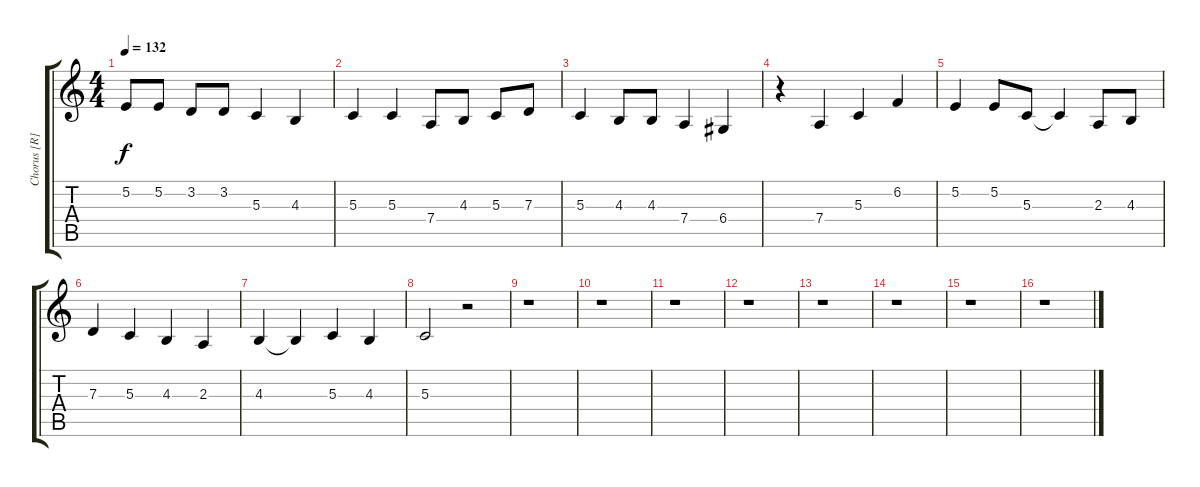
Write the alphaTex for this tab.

\track ("Chorus [R]" "Chorus [R]") {instrument viola}
\staff {score tabs}
\tuning (E4 B3 G3 D3 A2 E2) {hide}
\ts (4 4)
\tempo 132
\clef g2
\ks c
5.2.8{dy f} 5.2.8 3.2.8 3.2.8 5.3.4 4.3.4 |
5.3.4 5.3.4 7.4.8 4.3.8 5.3.8 7.3.8 |
5.3.4 4.3.8 4.3.8 7.4.4 6.4.4 |
r.4 7.4.4 5.3.4 6.2.4 |
5.2.4 5.2.8 5.3.8 5.3{t}.4 2.3.8 4.3.8 |
7.3.4 5.3.4 4.3.4 2.3.4 |
4.3.4 4.3{t}.4 5.3.4 4.3.4 |
5.3.2 r.2 |
r.1 |
r.1 |
r.1 |
r.1 |
r.1 |
r.1 |
r.1 |
r.1
